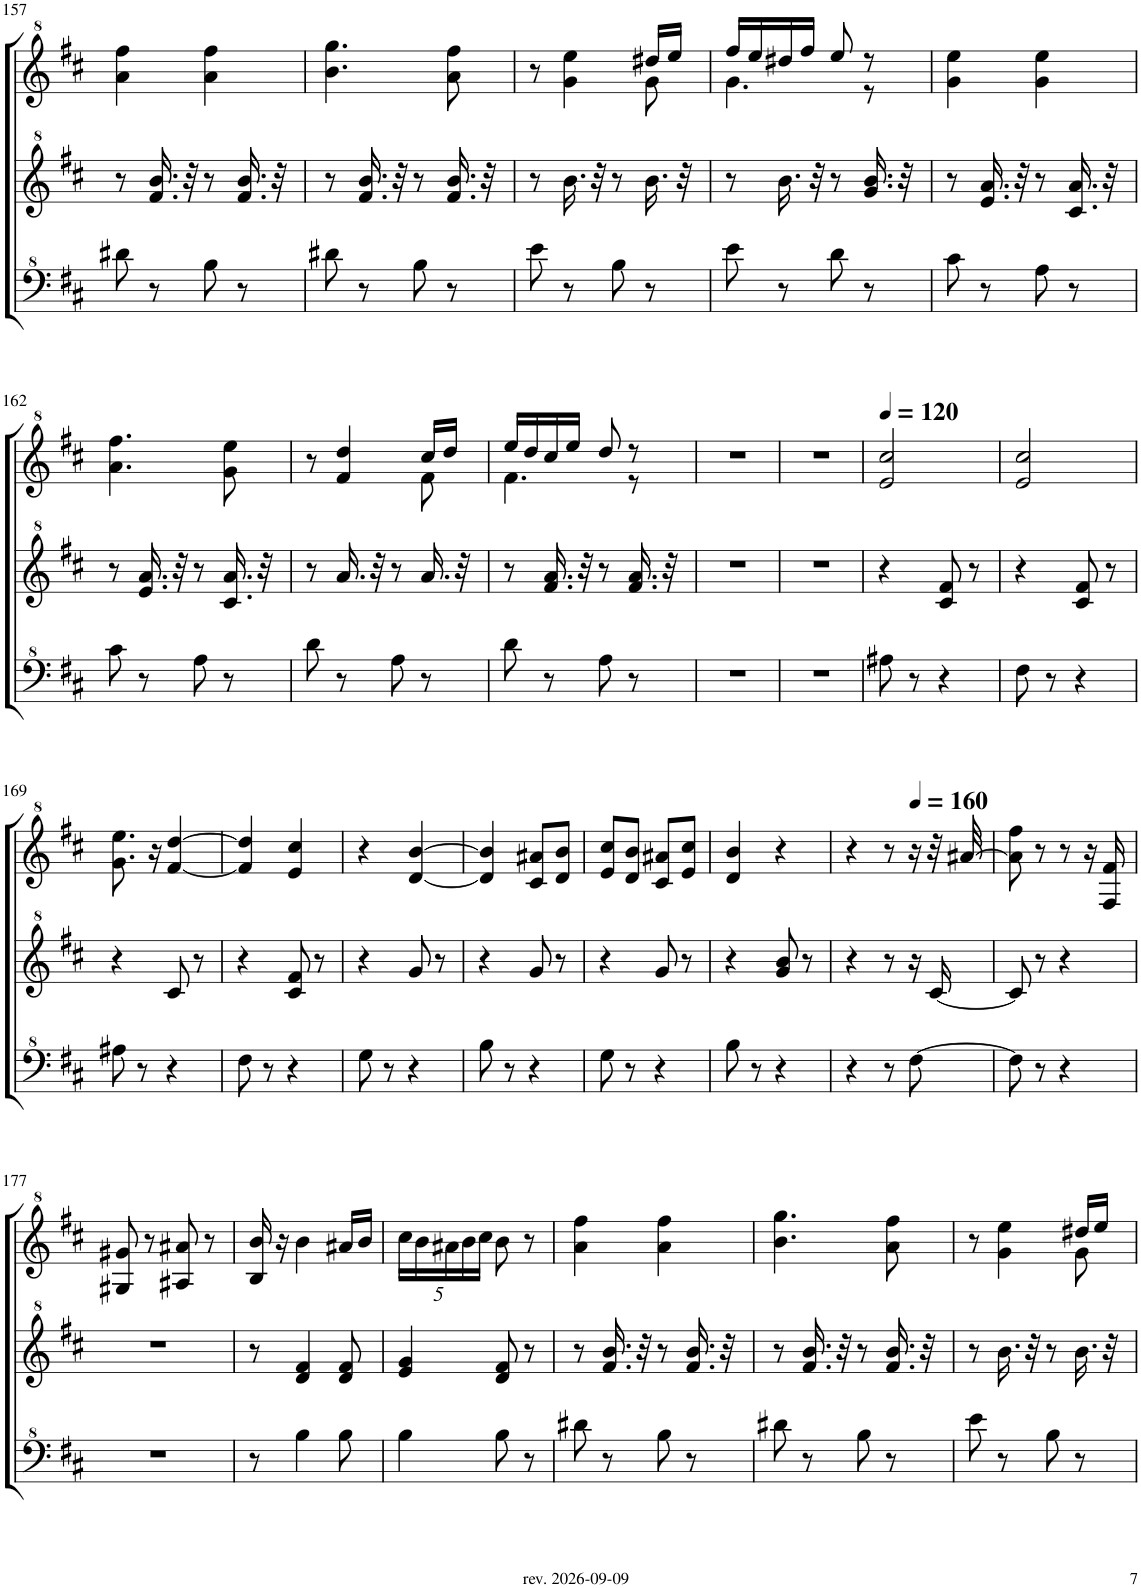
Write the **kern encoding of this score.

**kern	**kern	**kern
*part3	*part2	*part1
*staff3	*staff2	*staff1
*I"パンフルート	*I"パンフルート	*I"パンフルート
!!LO:PB:g=z
*clefF^4	*clefG^2	*clefG^2
*k[f#c#]	*k[f#c#]	*k[f#c#]
*M2/4	*M2/4	*M2/4
=157	=157	=157
8dd#X\	8r	4aa\ 4fff#\
8r	16.ff#/ 16.bb/	.
.	32r	.
8b\	8r	4aa\ 4fff#\
8r	16.ff#/ 16.bb/	.
.	32r	.
=158	=158	=158
8dd#X\	8r	4.bb\ 4.ggg\
8r	16.ff#/ 16.bb/	.
.	32r	.
8b\	8r	.
8r	16.ff#/ 16.bb/	8aa\ 8fff#\
.	32r	.
=159	=159	=159
*	*	*^
8ee\	8r	8r	4.ryy
8r	16.bb\	4gg\ 4eee\	.
.	32r	.	.
8b\	8r	.	.
8r	16.bb\	16ddd#X/LL	8gg\
.	.	16eee/JJ	.
.	32r	.	.
=160	=160	=160	=160
8ee\	8r	16fff#/LL	4.gg\
.	.	16eee/	.
8r	16.bb\	16ddd#X/	.
.	.	16fff#/JJ	.
.	32r	.	.
8dd\	8r	8eee/	.
8r	16.gg/ 16.bb/	8r	8r
.	32r	.	.
*	*	*v	*v
=161	=161	=161
8cc#\	8r	4gg\ 4eee\
8r	16.ee/ 16.aa/	.
.	32r	.
8a\	8r	4gg\ 4eee\
8r	16.cc#/ 16.aa/	.
.	32r	.
!!LO:LB:g=z
=162	=162	=162
8cc#\	8r	4.aa\ 4.fff#\
8r	16.ee/ 16.aa/	.
.	32r	.
8a\	8r	.
8r	16.cc#/ 16.aa/	8gg\ 8eee\
.	32r	.
=163	=163	=163
*	*	*^
8dd\	8r	8r	4.ryy
8r	16.aa/	4ff#/ 4ddd/	.
.	32r	.	.
8a\	8r	.	.
8r	16.aa/	16ccc#/LL	8ff#\
.	.	16ddd/JJ	.
.	32r	.	.
=164	=164	=164	=164
8dd\	8r	16eee/LL	4.ff#\
.	.	16ddd/	.
8r	16.ff#/ 16.aa/	16ccc#/	.
.	.	16eee/JJ	.
.	32r	.	.
8a\	8r	8ddd/	.
8r	16.ff#/ 16.aa/	8r	8r
.	32r	.	.
*	*	*v	*v
=165	=165	=165
2r	2r	2r
=166	=166	=166
2r	2r	2r
=167	=167	=167
*	*	*MM120
8a#X\	4r	2ee/ 2ccc#/
8r	.	.
4r	8cc#/ 8ff#/	.
.	8r	.
=168	=168	=168
8f#\	4r	2ee/ 2ccc#/
8r	.	.
4r	8cc#/ 8ff#/	.
.	8r	.
!!LO:LB:g=z
=169	=169	=169
8a#X\	4r	8.gg\ 8.eee\
8r	.	.
.	.	16r
4r	8cc#/	[4ff#/ [4ddd/
.	8r	.
=170	=170	=170
8f#\	4r	4ff#/] 4ddd/]
8r	.	.
4r	8cc#/ 8ff#/	4ee/ 4ccc#/
.	8r	.
=171	=171	=171
8g\	4r	4r
8r	.	.
4r	8gg/	[4dd/ [4bb/
.	8r	.
=172	=172	=172
8b\	4r	4dd/] 4bb/]
8r	.	.
4r	8gg/	8cc#/ 8aa#X/L
.	8r	8dd/ 8bb/J
=173	=173	=173
8g\	4r	8ee/ 8ccc#/L
8r	.	8dd/ 8bb/J
4r	8gg/	8cc#/ 8aa#X/L
.	8r	8ee/ 8ccc#/J
=174	=174	=174
8b\	4r	4dd/ 4bb/
8r	.	.
4r	8gg/ 8bb/	4r
.	8r	.
=175	=175	=175
4r	4r	4r
8r	8r	8r
*	*	*MM160
[8f#\	16r	16r
.	[16cc#/	32r
.	.	[32aa#X/
=176	=176	=176
8f#\]	8cc#/]	8aa#\] 8fff#\
8r	8r	8r
4r	4r	8r
.	.	16r
.	.	16f#/ 16ff#/
!!LO:LB:g=z
=177	=177	=177
2r	2r	8g#X/ 8gg#X/
.	.	8r
.	.	8a#X/ 8aa#X/
.	.	8r
=178	=178	=178
8r	8r	16b/ 16bb/
.	.	16r
4b\	4dd/ 4ff#/	4bb\
8b\	8dd/ 8ff#/	16aa#X/LL
.	.	16bb/JJ
=179	=179	=179
*	*	*Xbrackettup
4b\	4ee/ 4gg/	20ccc#\LL
.	.	20bb\
.	.	20aa#X\
.	.	20bb\
.	.	20ccc#\JJ
8b\	8dd/ 8ff#/	8bb\
8r	8r	8r
=180	=180	=180
8dd#X\	8r	4aa\ 4fff#\
8r	16.ff#/ 16.bb/	.
.	32r	.
8b\	8r	4aa\ 4fff#\
8r	16.ff#/ 16.bb/	.
.	32r	.
=181	=181	=181
8dd#X\	8r	4.bb\ 4.ggg\
8r	16.ff#/ 16.bb/	.
.	32r	.
8b\	8r	.
8r	16.ff#/ 16.bb/	8aa\ 8fff#\
.	32r	.
=182	=182	=182
*	*	*^
8ee\	8r	8r	4.ryy
8r	16.bb\	4gg\ 4eee\	.
.	32r	.	.
8b\	8r	.	.
8r	16.bb\	16ddd#X/LL	8gg\
.	.	16eee/JJ	.
.	32r	.	.
*	*	*v	*v
=	=	=
*-	*-	*-
